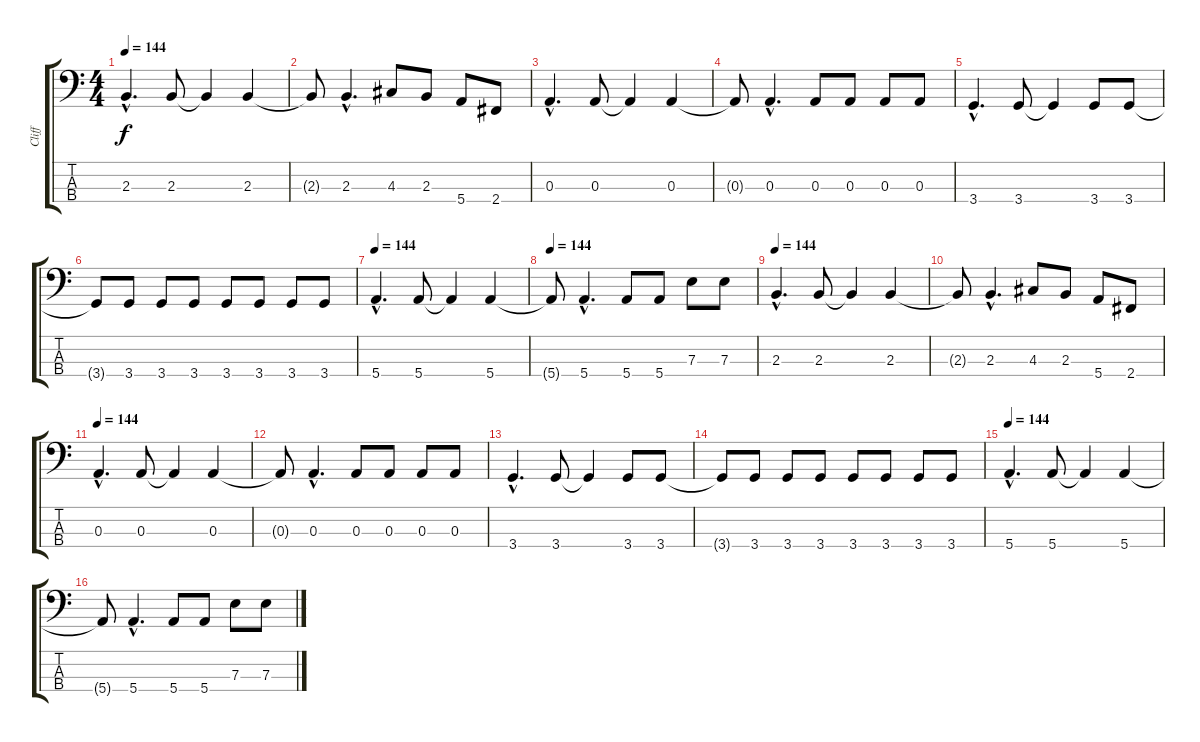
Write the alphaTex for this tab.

\track ("Cliff" "Cliff") {instrument electricbassfinger}
\staff {score tabs}
\tuning (G2 D2 A1 E1) {hide}
\ts (4 4)
\tempo 144
\clef f4
\ks c
2.3{hac}.4{d dy f} 2.3.8 2.3{t}.4 2.3.4 |
2.3{t}.8 2.3{hac}.4{d} 4.3.8 2.3.8 5.4.8 2.4.8 |
0.3{hac}.4{d} 0.3.8 0.3{t}.4 0.3.4 |
0.3{t}.8 0.3{hac}.4{d} 0.3.8 0.3.8 0.3.8 0.3.8 |
3.4{hac}.4{d} 3.4.8 3.4{t}.4 3.4.8 3.4.8 |
3.4{t}.8 3.4.8 3.4.8 3.4.8 3.4.8 3.4.8 3.4.8 3.4.8 |
\tempo 144
5.4{hac}.4{d} 5.4.8 5.4{t}.4 5.4.4 |
\tempo 144
5.4{t}.8 5.4{hac}.4{d} 5.4.8 5.4.8 7.3.8 7.3.8 |
\tempo 144
2.3{hac}.4{d} 2.3.8 2.3{t}.4 2.3.4 |
2.3{t}.8 2.3{hac}.4{d} 4.3.8 2.3.8 5.4.8 2.4.8 |
\tempo 144
0.3{hac}.4{d} 0.3.8 0.3{t}.4 0.3.4 |
0.3{t}.8 0.3{hac}.4{d} 0.3.8 0.3.8 0.3.8 0.3.8 |
3.4{hac}.4{d} 3.4.8 3.4{t}.4 3.4.8 3.4.8 |
3.4{t}.8 3.4.8 3.4.8 3.4.8 3.4.8 3.4.8 3.4.8 3.4.8 |
\tempo 144
5.4{hac}.4{d} 5.4.8 5.4{t}.4 5.4.4 |
5.4{t}.8 5.4{hac}.4{d} 5.4.8 5.4.8 7.3.8 7.3.8
